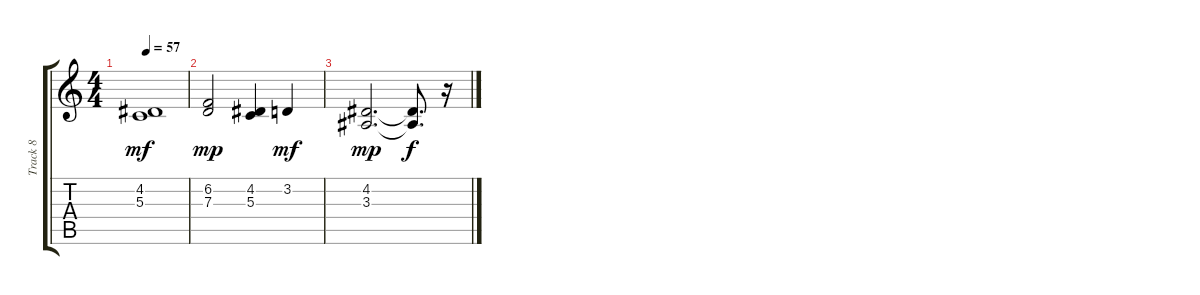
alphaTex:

\track ("Track 8" "Track 8") {instrument synthvoice}
\staff {score tabs}
\tuning (E4 B3 G3 D3 A2 E2) {hide}
\ts (4 4)
\tempo 57
\clef g2
\ks c
(4.2 5.3).1{dy mf} |
(6.2 7.3).2{dy mp} (4.2 5.3).4 3.2.4{dy mf} |
(4.2 3.3).2{d dy mp} (4.2{t} 3.3{t}).8{d dy f} r.16
